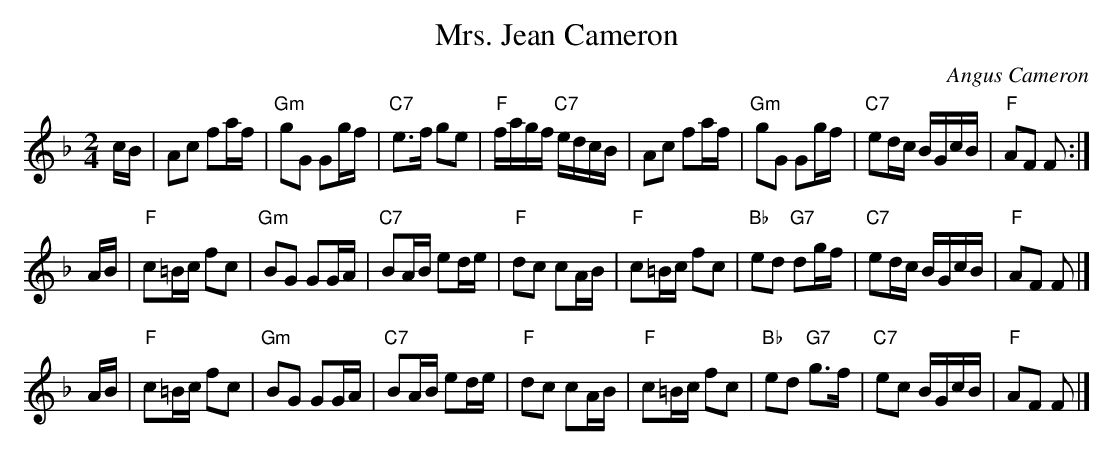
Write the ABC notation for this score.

X:1
T: Mrs. Jean Cameron
C: Angus Cameron
M: 2/4
L: 1/16
K: F
cB \
| A2c2 f2af | "Gm"g2G2 G2gf | "C7"e3f g2e2 | "F"fagf "C7"edcB \
| A2c2 f2af | "Gm"g2G2 G2gf | "C7"e2dc BGcB | "F"A2F2 F2 :|
AB \
| "F"c2=Bc f2c2 | "Gm"B2G2 G2GA | "C7"B2AB e2de | "F"d2c2 c2AB \
| "F"c2=Bc f2c2 | "Bb"e2d2 "G7"d2gf | "C7"e2dc BGcB | "F"A2F2 F2 |]
AB \
| "F"c2=Bc f2c2 | "Gm"B2G2 G2GA | "C7"B2AB e2de | "F"d2c2 c2AB \
| "F"c2=Bc f2c2 | "Bb"e2d2 "G7"g3f | "C7"e2c2 BGcB | "F"A2F2 F2 |]
